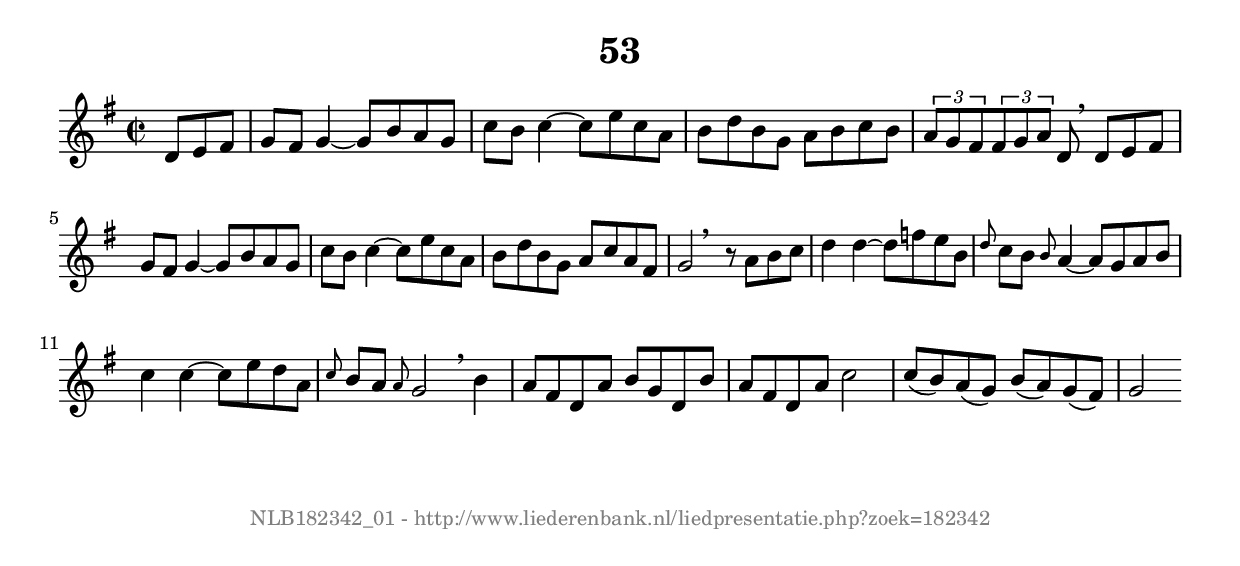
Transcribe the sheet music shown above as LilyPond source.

%
% produced by wce2krn 1.64 (7 June 2014)
%
\version"2.16"
#(append! paper-alist '(("long" . (cons (* 210 mm) (* 2000 mm)))))
#(set-default-paper-size "long")
sb = {\breathe}
mBreak = {\breathe }
bBreak = {\breathe }
x = {\once\override NoteHead #'style = #'cross }
gl=\glissando
itime={\override Staff.TimeSignature #'stencil = ##f }
ficta = {\once\set suggestAccidentals = ##t}
fine = {\once\override Score.RehearsalMark #'self-alignment-X = #1 \mark \markup {\italic{Fine}}}
dc = {\once\override Score.RehearsalMark #'self-alignment-X = #1 \mark \markup {\italic{D.C.}}}
dcf = {\once\override Score.RehearsalMark #'self-alignment-X = #1 \mark \markup {\italic{D.C. al Fine}}}
dcc = {\once\override Score.RehearsalMark #'self-alignment-X = #1 \mark \markup {\italic{D.C. al Coda}}}
ds = {\once\override Score.RehearsalMark #'self-alignment-X = #1 \mark \markup {\italic{D.S.}}}
dsf = {\once\override Score.RehearsalMark #'self-alignment-X = #1 \mark \markup {\italic{D.S. al Fine}}}
dsc = {\once\override Score.RehearsalMark #'self-alignment-X = #1 \mark \markup {\italic{D.S. al Coda}}}
pv = {\set Score.repeatCommands = #'((volta "1"))}
sv = {\set Score.repeatCommands = #'((volta "2"))}
tv = {\set Score.repeatCommands = #'((volta "3"))}
qv = {\set Score.repeatCommands = #'((volta "4"))}
xv = {\set Score.repeatCommands = #'((volta #f))}
\header{ tagline = ""
title = "53"
}
\score {{
\key g \major
\relative g'
{
\set melismaBusyProperties = #'()
\partial 32*12
\time 2/2
\tempo 4=120
\override Score.MetronomeMark #'transparent = ##t
\override Score.RehearsalMark #'break-visibility = #(vector #t #t #f)
d8 e fis g fis g4~ g8 b a g c b c4~ c8 e c a b d b g a b c b \times 2/3 { a g fis } \times 2/3 { fis g a } d, \mBreak
d8 e fis g fis g4~ g8 b a g c b c4~ c8 e c a b d b g a c a fis g2 \bar ":|:" \bBreak
r8 a b c d4 d~ d8 f e b \grace { d } c b \grace { b } a4~ a8 g a b c4 c~ c8 e d a \grace { c } b a \grace { a } g2 \mBreak
b4 a8 fis d a' b g d b' a fis d a' c2 c8( b) a( g) b( a) g( fis) g2 \bar ":|:"
 }}
 \midi { }
 \layout {
            indent = 0.0\cm
}
}
\markup { \vspace #0 } \markup { \with-color #grey \fill-line { \center-column { \smaller "NLB182342_01 - http://www.liederenbank.nl/liedpresentatie.php?zoek=182342" } } }
